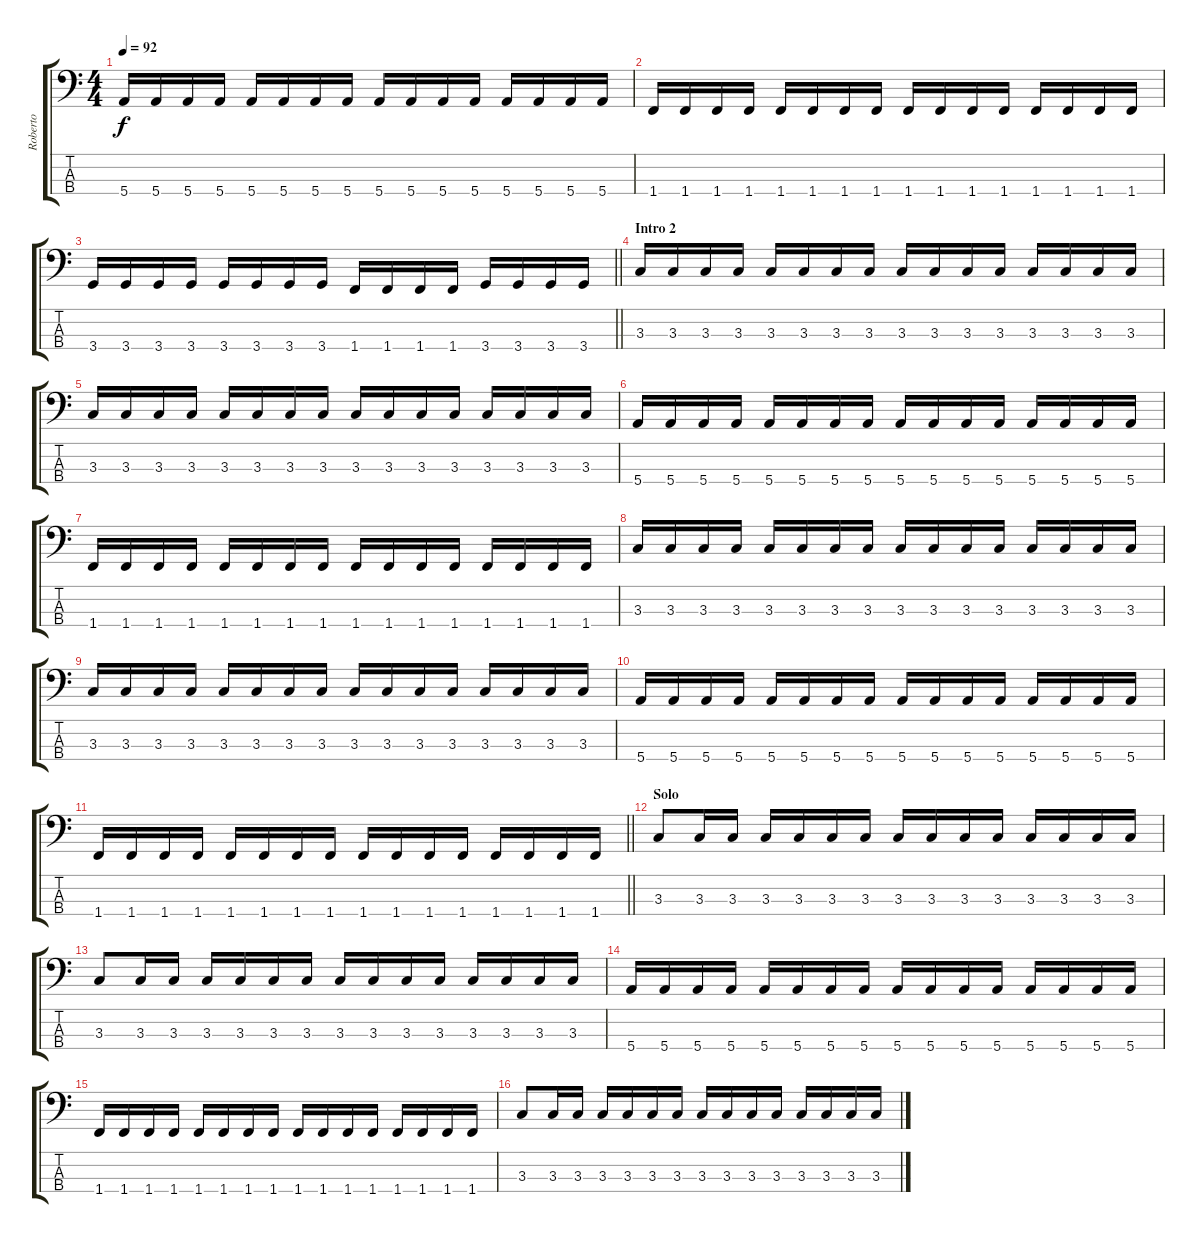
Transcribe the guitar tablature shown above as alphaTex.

\track ("Roberto" "Roberto") {instrument electricbassfinger}
\staff {score tabs}
\tuning (G2 D2 A1 E1) {hide}
\ts (4 4)
\tempo 92
\clef f4
\ks c
5.4.16{dy f} 5.4.16 5.4.16 5.4.16 5.4.16 5.4.16 5.4.16 5.4.16 5.4.16 5.4.16 5.4.16 5.4.16 5.4.16 5.4.16 5.4.16 5.4.16 |
1.4.16 1.4.16 1.4.16 1.4.16 1.4.16 1.4.16 1.4.16 1.4.16 1.4.16 1.4.16 1.4.16 1.4.16 1.4.16 1.4.16 1.4.16 1.4.16 |
\barLineRight lightlight
3.4.16 3.4.16 3.4.16 3.4.16 3.4.16 3.4.16 3.4.16 3.4.16 1.4.16 1.4.16 1.4.16 1.4.16 3.4.16 3.4.16 3.4.16 3.4.16 |
\section ("" "Intro 2")
3.3.16 3.3.16 3.3.16 3.3.16 3.3.16 3.3.16 3.3.16 3.3.16 3.3.16 3.3.16 3.3.16 3.3.16 3.3.16 3.3.16 3.3.16 3.3.16 |
3.3.16 3.3.16 3.3.16 3.3.16 3.3.16 3.3.16 3.3.16 3.3.16 3.3.16 3.3.16 3.3.16 3.3.16 3.3.16 3.3.16 3.3.16 3.3.16 |
5.4.16 5.4.16 5.4.16 5.4.16 5.4.16 5.4.16 5.4.16 5.4.16 5.4.16 5.4.16 5.4.16 5.4.16 5.4.16 5.4.16 5.4.16 5.4.16 |
1.4.16 1.4.16 1.4.16 1.4.16 1.4.16 1.4.16 1.4.16 1.4.16 1.4.16 1.4.16 1.4.16 1.4.16 1.4.16 1.4.16 1.4.16 1.4.16 |
3.3.16 3.3.16 3.3.16 3.3.16 3.3.16 3.3.16 3.3.16 3.3.16 3.3.16 3.3.16 3.3.16 3.3.16 3.3.16 3.3.16 3.3.16 3.3.16 |
3.3.16 3.3.16 3.3.16 3.3.16 3.3.16 3.3.16 3.3.16 3.3.16 3.3.16 3.3.16 3.3.16 3.3.16 3.3.16 3.3.16 3.3.16 3.3.16 |
5.4.16 5.4.16 5.4.16 5.4.16 5.4.16 5.4.16 5.4.16 5.4.16 5.4.16 5.4.16 5.4.16 5.4.16 5.4.16 5.4.16 5.4.16 5.4.16 |
\barLineRight lightlight
1.4.16 1.4.16 1.4.16 1.4.16 1.4.16 1.4.16 1.4.16 1.4.16 1.4.16 1.4.16 1.4.16 1.4.16 1.4.16 1.4.16 1.4.16 1.4.16 |
\section ("" "Solo")
3.3.8 3.3.16 3.3.16 3.3.16 3.3.16 3.3.16 3.3.16 3.3.16 3.3.16 3.3.16 3.3.16 3.3.16 3.3.16 3.3.16 3.3.16 |
3.3.8 3.3.16 3.3.16 3.3.16 3.3.16 3.3.16 3.3.16 3.3.16 3.3.16 3.3.16 3.3.16 3.3.16 3.3.16 3.3.16 3.3.16 |
5.4.16 5.4.16 5.4.16 5.4.16 5.4.16 5.4.16 5.4.16 5.4.16 5.4.16 5.4.16 5.4.16 5.4.16 5.4.16 5.4.16 5.4.16 5.4.16 |
1.4.16 1.4.16 1.4.16 1.4.16 1.4.16 1.4.16 1.4.16 1.4.16 1.4.16 1.4.16 1.4.16 1.4.16 1.4.16 1.4.16 1.4.16 1.4.16 |
3.3.8 3.3.16 3.3.16 3.3.16 3.3.16 3.3.16 3.3.16 3.3.16 3.3.16 3.3.16 3.3.16 3.3.16 3.3.16 3.3.16 3.3.16
